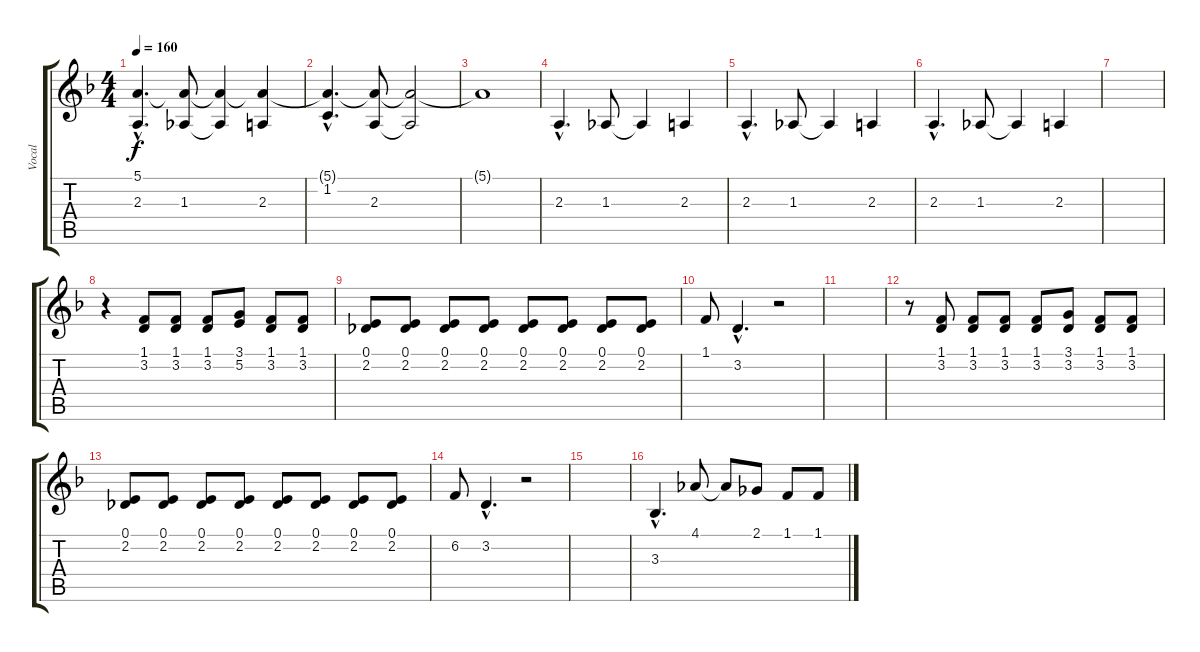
\track ("Vocal" "Vocal") {instrument trumpet}
\staff {score tabs}
\tuning (E4 B3 G3 D3 A2 E2) {hide}
\ts (4 4)
\tempo 160
\clef g2
\ks f
(5.1{hac t} 2.3{hac}).4{d dy f} (5.1{t} 1.3).8 (5.1{t} 1.3{t}).4 (5.1{t} 2.3).4 |
(5.1{hac t} 1.2{hac}).4{d} (5.1{t} 2.3).8 (5.1{t} 2.3{t}).2 |
5.1{t}.1 |
2.3{hac}.4{d} 1.3.8 1.3{t}.4 2.3.4 |
2.3{hac}.4{d} 1.3.8 1.3{t}.4 2.3.4 |
2.3{hac}.4{d} 1.3.8 1.3{t}.4 2.3.4 |
|
r.4 (1.1 3.2).8 (1.1 3.2).8 (1.1 3.2).8 (3.1 5.2).8 (1.1 3.2).8 (1.1 3.2).8 |
(0.1 2.2).8 (0.1 2.2).8 (0.1 2.2).8 (0.1 2.2).8 (0.1 2.2).8 (0.1 2.2).8 (0.1 2.2).8 (0.1 2.2).8 |
1.1.8 3.2{hac}.4{d} r.2 |
|
r.8 (1.1 3.2).8 (1.1 3.2).8 (1.1 3.2).8 (1.1 3.2).8 (3.1 3.2).8 (1.1 3.2).8 (1.1 3.2).8 |
(0.1 2.2).8 (0.1 2.2).8 (0.1 2.2).8 (0.1 2.2).8 (0.1 2.2).8 (0.1 2.2).8 (0.1 2.2).8 (0.1 2.2).8 |
6.2.8 3.2{hac}.4{d} r.2 |
|
3.3{hac}.4{d} 4.1.8 4.1{t}.8 2.1.8 1.1.8 1.1.8
